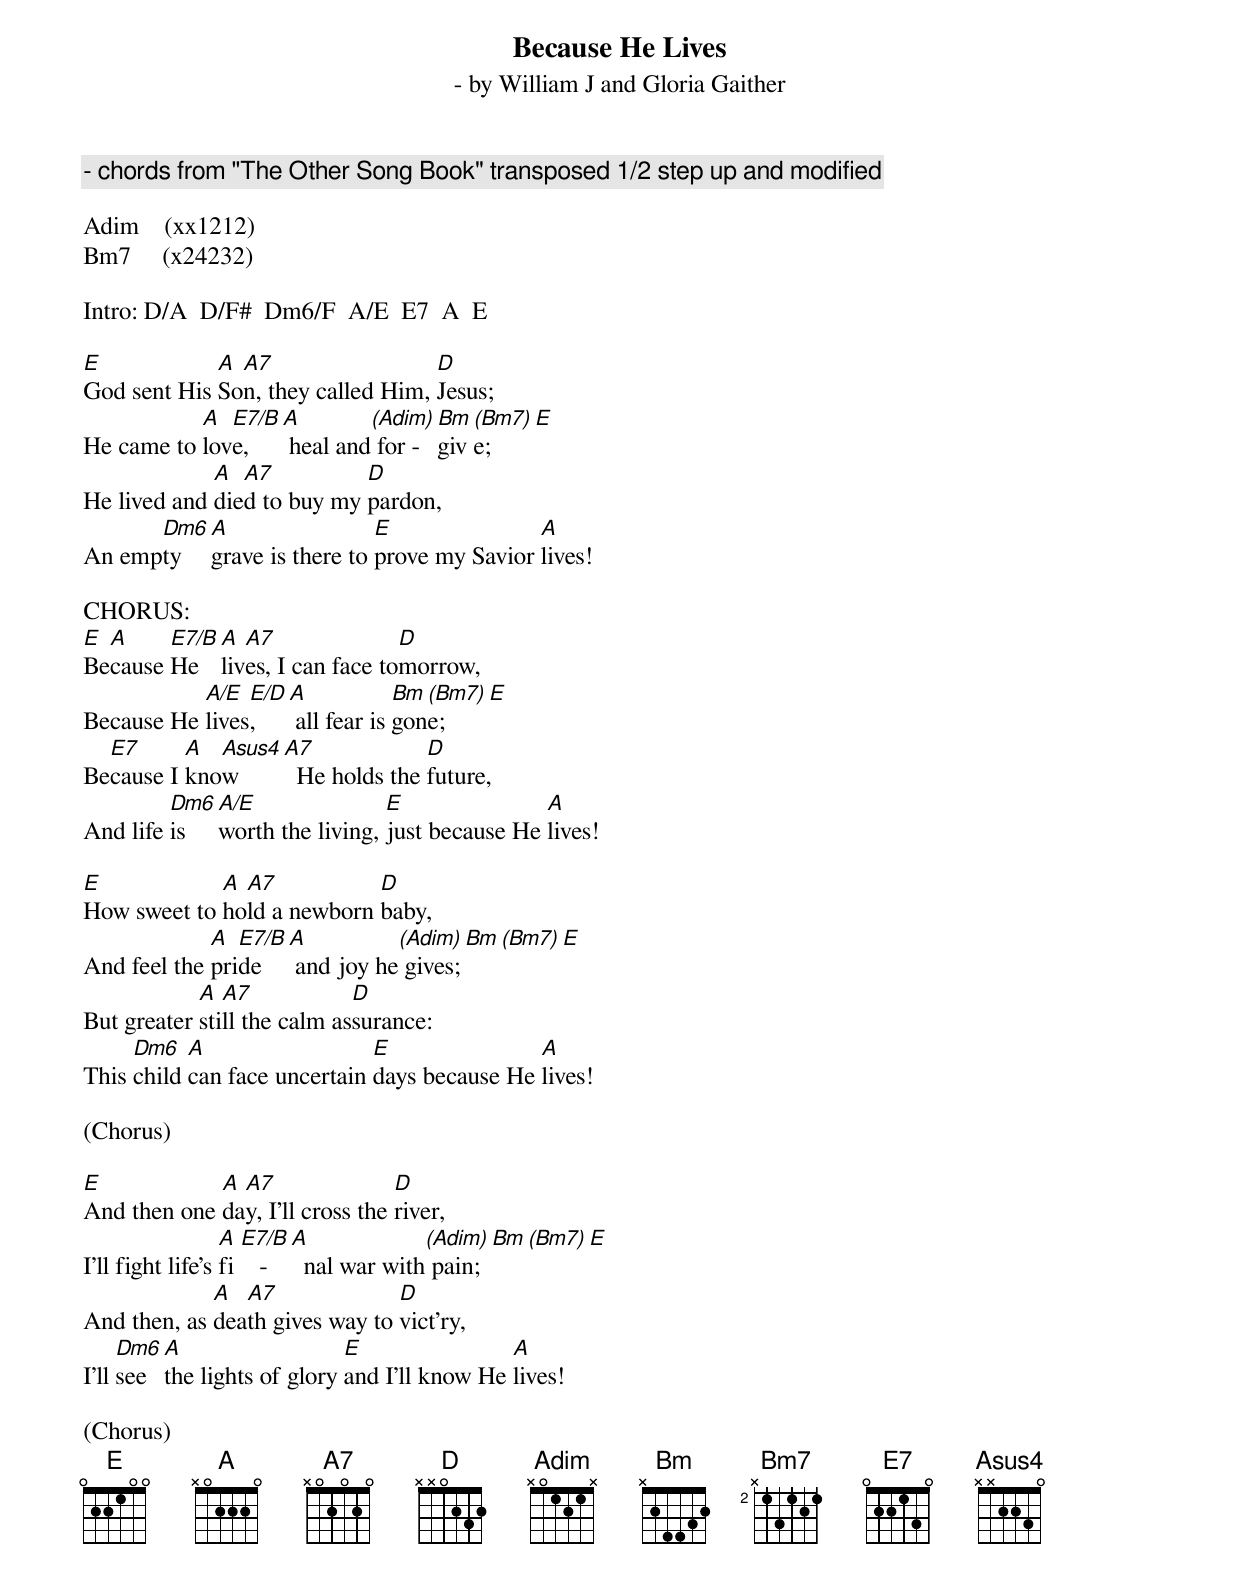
Because He Lives
 - by William J and Gloria Gaither
 - chords from "The Other Song Book" transposed 1/2 step up and modified

Adim    (xx1212)
Bm7     (x24232)

Intro: D/A  D/F#  Dm6/F  A/E  E7  A  E

E            A A7                  D
God sent His Son, they called Him, Jesus;
           A  E7/B  A        (Adim) Bm (Bm7) E
He came to love,     heal and for - give;
             A  A7          D
He lived and died to buy my pardon,
      Dm6 A                 E               A
An empty  grave is there to prove my Savior lives!

CHORUS:
E A     E7/B A  A7               D
Because He   lives, I can face tomorrow,
           A/E  E/D  A            Bm (Bm7) E
Because He lives,     all fear is gone;
  E7      A  Asus4  A7             D
Because I know        He holds the future,
         Dm6 A/E               E               A
And life is  worth the living, just because He lives!

E            A A7           D
How sweet to hold a newborn baby,
             A  E7/B  A          (Adim) Bm (Bm7) E
And feel the pride     and joy he gives;
            A  A7            D
But greater still the calm assurance:
     Dm6   A                  E               A
This child can face uncertain days because He lives!

(Chorus)

E            A A7                D
And then one day, I'll cross the river,
                  A  E7/B  A             (Adim) Bm (Bm7) E
I'll fight life's fi    -    nal war with pain;
             A  A7              D
And then, as death gives way to vict'ry,
     Dm6 A                   E                A
I'll see the lights of glory and I'll know He lives!

(Chorus)
